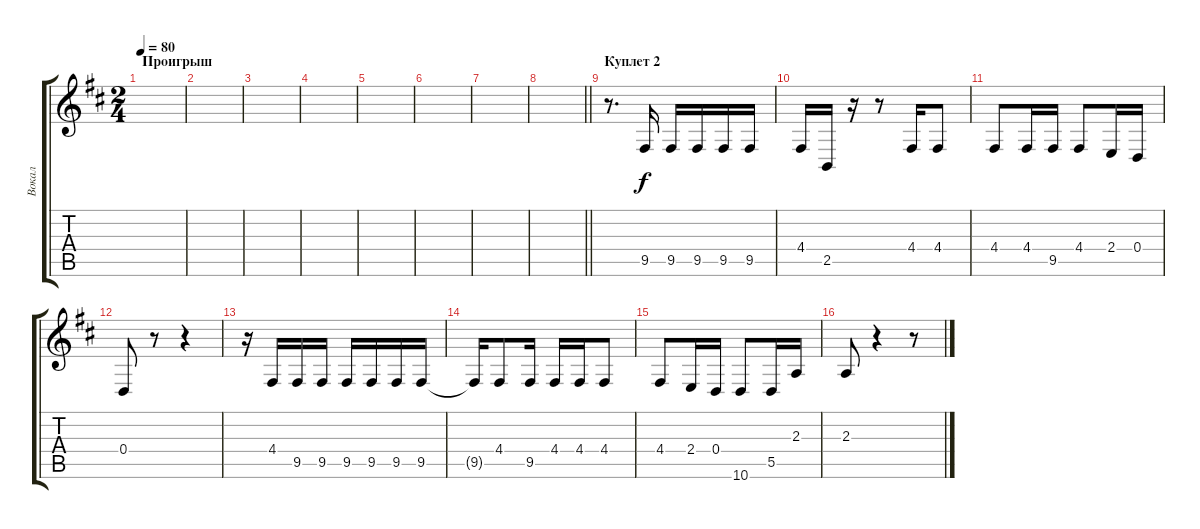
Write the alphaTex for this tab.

\track ("Вокал" "Вокал") {instrument lead1square}
\staff {score tabs}
\tuning (E4 B3 G3 D3 A2 E2) {hide}
\ts (2 4)
\section ("" "Проигрыш")
\tempo 80
\clef g2
\ks d
|
|
|
|
|
|
|
\barLineRight lightlight
|
\section ("" "Куплет 2")
r.8{d} 9.5.16 9.5.16 9.5.16 9.5.16 9.5.16 |
4.4.16 2.5.16 r.16 r.8 4.4.16 4.4.8 |
4.4.8 4.4.16 9.5.16 4.4.8 2.4.16 0.4.16 |
0.4.8 r.8 r.4 |
r.16 4.4.16 9.5.16 9.5.16 9.5.16 9.5.16 9.5.16 9.5.16 |
9.5{t}.16 4.4.8 9.5.16 4.4.16 4.4.16 4.4.8 |
4.4.8 2.4.16 0.4.16 10.6.8 5.5.16 2.3.16 |
2.3.8 r.4 r.8
